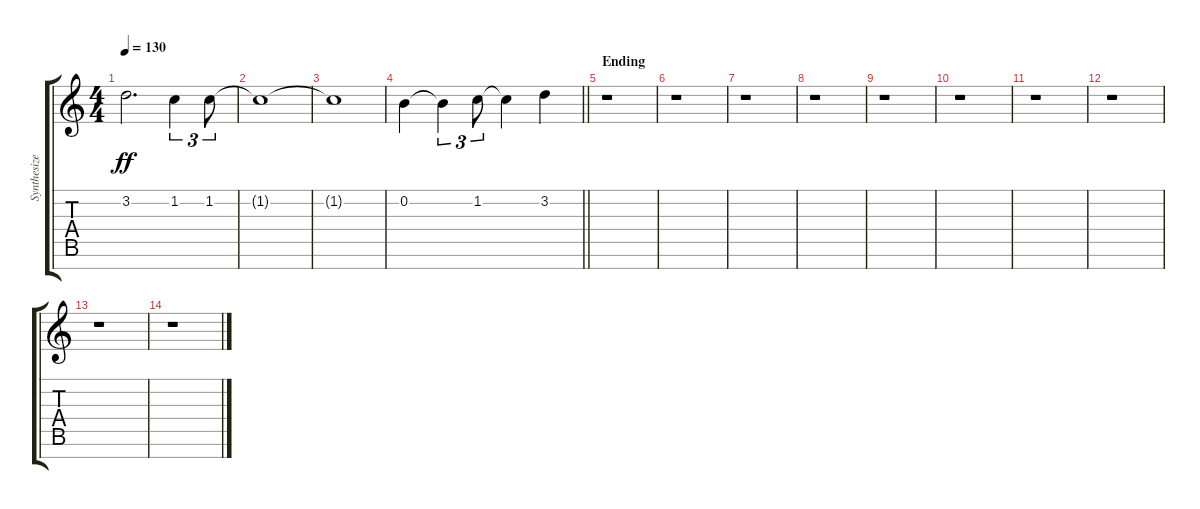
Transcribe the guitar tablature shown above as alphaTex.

\track ("Synthesizer" "Synthesize") {instrument clarinet}
\staff {score tabs}
\tuning (E5 B4 G4 D4 A3 E3 B2) {hide}
\ts (4 4)
\tempo 130
\clef g2
\ks c
3.2.2{d dy ff} 1.2.4{tu (3 2)} 1.2.8{tu (3 2)} |
1.2{t}.1 |
1.2{t}.1 |
\barLineRight lightlight
0.2.4 0.2{t}.4{tu (3 2)} 1.2.8{tu (3 2)} 1.2{t}.4 3.2.4 |
\section ("" "Ending")
r.1 |
r.1 |
r.1 |
r.1 |
r.1 |
r.1 |
r.1 |
r.1 |
r.1 |
r.1
